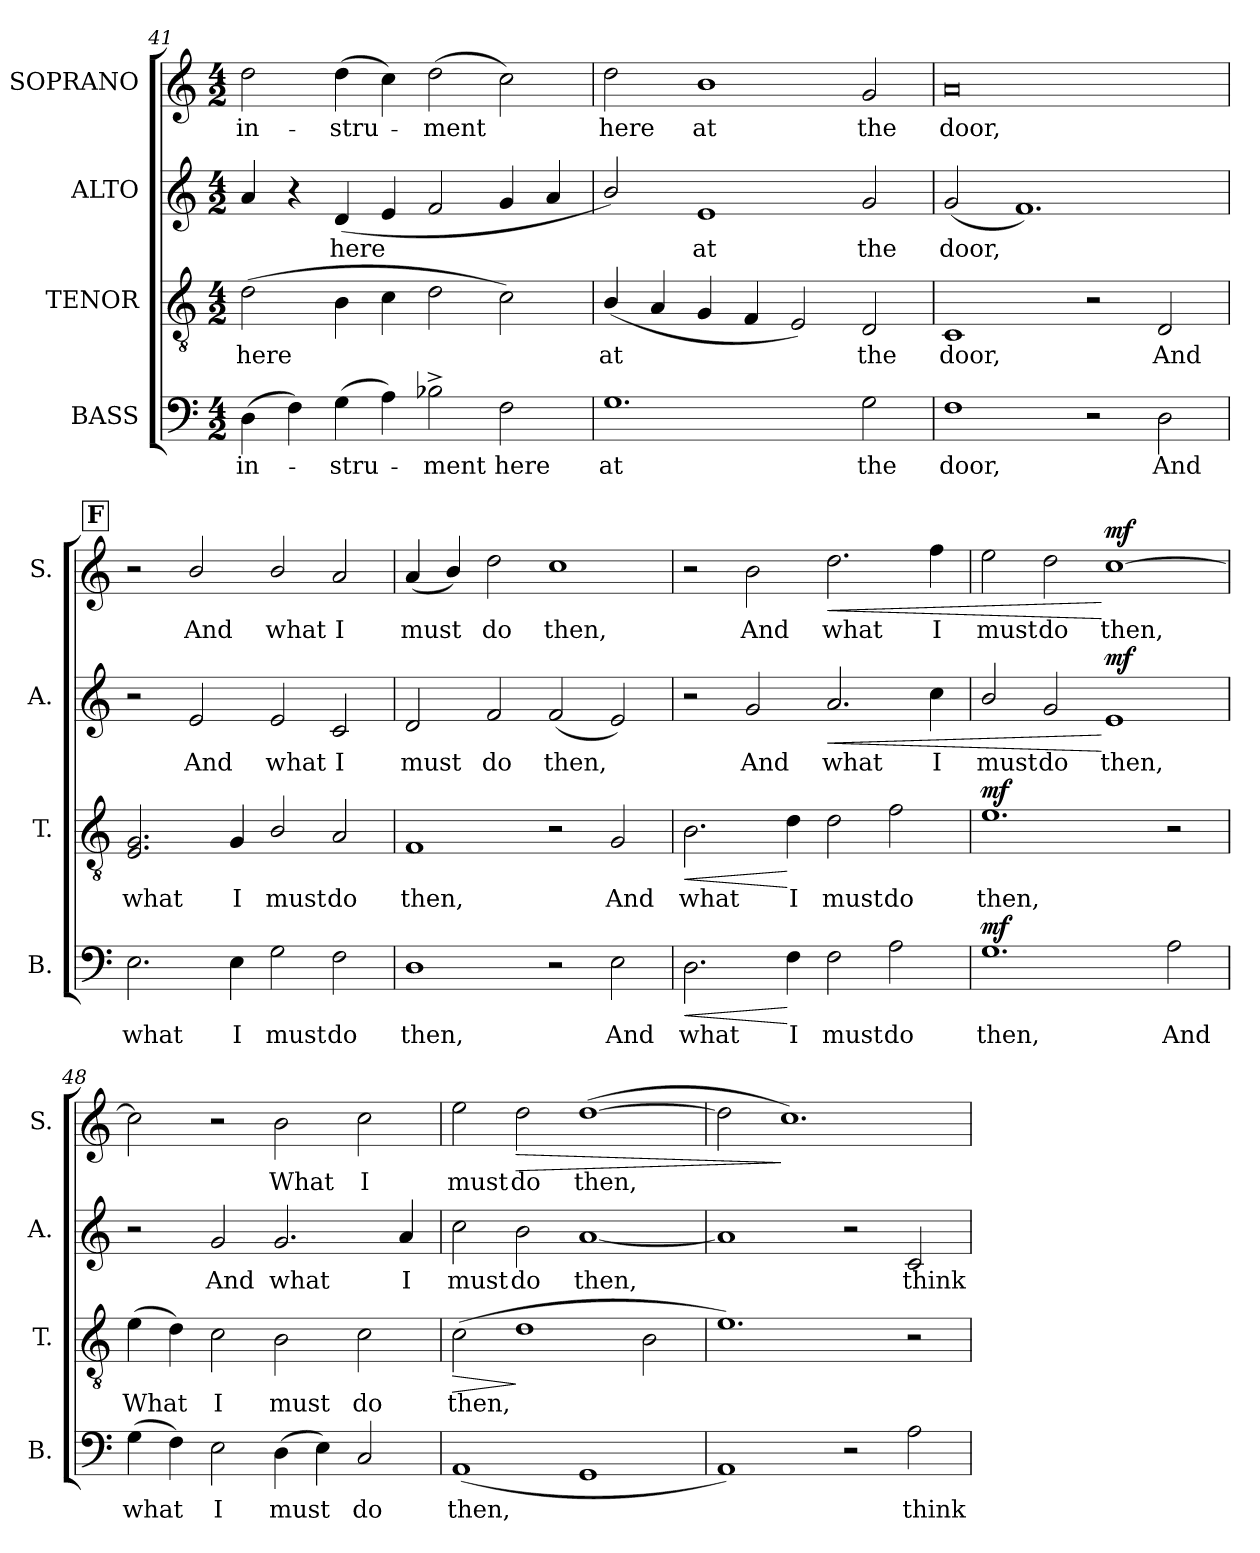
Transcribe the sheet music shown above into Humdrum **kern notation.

**kern	**text	**dynam	**kern	**text	**dynam	**kern	**text	**dynam	**kern	**text	**dynam
*part4	*part4	*part4	*part3	*part3	*part3	*part2	*part2	*part2	*part1	*part1	*part1
*staff4	*staff4	*staff4	*staff3	*staff3	*staff3	*staff2	*staff2	*staff2	*staff1	*staff1	*staff1
*I"BASS	*	*	*I"TENOR	*	*	*I"ALTO	*	*	*I"SOPRANO	*	*
*I'B.	*	*	*I'T.	*	*	*I'A.	*	*	*I'S.	*	*
*clefF4	*	*	*clefGv2	*	*	*clefG2	*	*	*clefG2	*	*
*	*	*	*ITrd7c12	*	*	*	*	*	*	*	*
*k[]	*	*	*k[]	*	*	*k[]	*	*	*k[]	*	*
*C:	*	*	*C:	*	*	*C:	*	*	*C:	*	*
*M4/2	*	*	*M4/2	*	*	*M4/2	*	*	*M4/2	*	*
=41	=41	=41	=41	=41	=41	=41	=41	=41	=41	=41	=41
!	!LO:LY:b	!	!	!LO:LY:b	!	!	!	!	!	!LO:LY:b	!
(>4D\	in-	.	(>2D\	here	.	4a/	.	.	2dd\	in-	.
4F\)	.	.	.	.	.	4r	.	.	.	.	.
!	!LO:LY:b	!	!	!	!	!	!LO:LY:b	!	!	!LO:LY:b	!
(>4G\	-stru-	.	4BB\	.	.	(<4d/	here	.	(>4dd\	-stru-	.
4A\)	.	.	4C\	.	.	4e/	.	.	4cc\)	.	.
!	!LO:LY:b	!	!	!	!	!	!	!	!	!LO:LY:b	!
2B-X^>\	-ment	.	2D\	.	.	2f/	.	.	(>2dd\	-ment	.
!	!LO:LY:b	!	!	!	!	!	!	!	!	!	!
2F\	here	.	2C\)	.	.	4g/	.	.	2cc\)	.	.
.	.	.	.	.	.	4a/	.	.	.	.	.
!!LO:PB:g=z
=42	=42	=42	=42	=42	=42	=42	=42	=42	=42	=42	=42
!	!LO:LY:b	!	!	!LO:LY:b	!	!	!	!	!	!LO:LY:b	!
1.G	at	.	(<4BB/	at	.	2b/)	.	.	2dd\	here	.
.	.	.	4AA/	.	.	.	.	.	.	.	.
!	!	!	!	!	!	!	!LO:LY:b	!	!	!LO:LY:b	!
.	.	.	4GG/	.	.	1e	at	.	1b	at	.
.	.	.	4FF/	.	.	.	.	.	.	.	.
.	.	.	2EE/)	.	.	.	.	.	.	.	.
!	!LO:LY:b	!	!	!LO:LY:b	!	!	!LO:LY:b	!	!	!LO:LY:b	!
2G\	the	.	2DD/	the	.	2g/	the	.	2g/	the	.
=43	=43	=43	=43	=43	=43	=43	=43	=43	=43	=43	=43
!	!LO:LY:b	!	!	!LO:LY:b	!	!	!LO:LY:b	!	!	!LO:LY:b	!
1F	door,	.	1CC	door,	.	(<2g/	door,	.	0a	door,	.
.	.	.	.	.	.	1.f)	.	.	.	.	.
2r	.	.	2r	.	.	.	.	.	.	.	.
!	!LO:LY:b	!	!	!LO:LY:b	!	!	!	!	!	!	!
2D\	And	.	2DD/	And	.	.	.	.	.	.	.
!!LO:REH:place=s1:a:B:fs=19.2:t=F
=44	=44	=44	=44	=44	=44	=44	=44	=44	=44	=44	=44
!	!LO:LY:b	!	!	!LO:LY:b	!	!	!	!	!	!	!
2.E\	what	.	2.EE/ 2.GG/	what	.	2r	.	.	2r	.	.
!	!	!	!	!	!	!	!LO:LY:b	!	!	!LO:LY:b	!
.	.	.	.	.	.	2e/	And	.	2b/	And	.
!	!LO:LY:b	!	!	!LO:LY:b	!	!	!	!	!	!	!
4E\	I	.	4GG/	I	.	.	.	.	.	.	.
!	!LO:LY:b	!	!	!LO:LY:b	!	!	!LO:LY:b	!	!	!LO:LY:b	!
2G\	must	.	2BB/	must	.	2e/	what	.	2b/	what	.
!	!LO:LY:b	!	!	!LO:LY:b	!	!	!LO:LY:b	!	!	!LO:LY:b	!
2F\	do	.	2AA/	do	.	2c/	I	.	2a/	I	.
=45	=45	=45	=45	=45	=45	=45	=45	=45	=45	=45	=45
!	!LO:LY:b	!	!	!LO:LY:b	!	!	!LO:LY:b	!	!	!LO:LY:b	!
1D	then,	.	1FF	then,	.	2d/	must	.	(<4a/	must	.
.	.	.	.	.	.	.	.	.	4b/)	.	.
!	!	!	!	!	!	!	!LO:LY:b	!	!	!LO:LY:b	!
.	.	.	.	.	.	2f/	do	.	2dd\	do	.
!	!	!	!	!	!	!	!LO:LY:b	!	!	!LO:LY:b	!
2r	.	.	2r	.	.	(<2f/	then,	.	1cc	then,	.
!	!LO:LY:b	!	!	!LO:LY:b	!	!	!	!	!	!	!
2E\	And	.	2GG/	And	.	2e/)	.	.	.	.	.
!!LO:LB:g=z
=46	=46	=46	=46	=46	=46	=46	=46	=46	=46	=46	=46
!	!LO:LY:b	!LO:HP:b	!	!LO:LY:b	!LO:HP:b	!	!	!	!	!	!
2.D\	what	<	2.BB\	what	<	2r	.	.	2r	.	.
!	!	!	!	!	!	!	!LO:LY:b	!	!	!LO:LY:b	!
.	.	.	.	.	.	2g/	And	.	2b\	And	.
!	!LO:LY:b	!	!	!LO:LY:b	!	!	!	!	!	!	!
4F\	I	[	4D\	I	[	.	.	.	.	.	.
!	!LO:LY:b	!	!	!LO:LY:b	!	!	!LO:LY:b	!LO:HP:b	!	!LO:LY:b	!LO:HP:b
2F\	must	.	2D\	must	.	2.a/	what	<	2.dd\	what	<
!	!LO:LY:b	!	!	!LO:LY:b	!	!	!	!	!	!	!
2A\	do	.	2F\	do	.	.	.	.	.	.	.
!	!	!	!	!	!	!	!LO:LY:b	!	!	!LO:LY:b	!
.	.	.	.	.	.	4cc\	I	.	4ff\	I	.
=47	=47	=47	=47	=47	=47	=47	=47	=47	=47	=47	=47
!	!LO:LY:b	!LO:DY:a	!	!LO:LY:b	!LO:DY:a	!	!LO:LY:b	!	!	!LO:LY:b	!
1.G	then,	mf	1.E	then,	mf	2b/	must	.	2ee\	must	.
!	!	!	!	!	!	!	!LO:LY:b	!	!	!LO:LY:b	!
.	.	.	.	.	.	2g/	do	.	2dd\	do	.
!	!	!	!	!	!	!	!LO:LY:b	!LO:DY:n=1:a	!	!LO:LY:b	!LO:DY:n=1:a
.	.	.	.	.	.	1e	then,	[ mf	[>1cc	then,	[ mf
!	!LO:LY:b	!	!	!	!	!	!	!	!	!	!
2A\	And	.	2r	.	.	.	.	.	.	.	.
=48	=48	=48	=48	=48	=48	=48	=48	=48	=48	=48	=48
!	!LO:LY:b	!	!	!LO:LY:b	!	!	!	!	!	!	!
(>4G\	what	.	(>4E\	What	.	2r	.	.	2cc\]	.	.
4F\)	.	.	4D\)	.	.	.	.	.	.	.	.
!	!LO:LY:b	!	!	!LO:LY:b	!	!	!LO:LY:b	!	!	!	!
2E\	I	.	2C\	I	.	2g/	And	.	2r	.	.
!	!LO:LY:b	!	!	!LO:LY:b	!	!	!LO:LY:b	!	!	!LO:LY:b	!
(>4D\	must	.	2BB\	must	.	2.g/	what	.	2b\	What	.
4E\)	.	.	.	.	.	.	.	.	.	.	.
!	!LO:LY:b	!	!	!LO:LY:b	!	!	!	!	!	!LO:LY:b	!
2C/	do	.	2C\	do	.	.	.	.	2cc\	I	.
!	!	!	!	!	!	!	!LO:LY:b	!	!	!	!
.	.	.	.	.	.	4a/	I	.	.	.	.
=49	=49	=49	=49	=49	=49	=49	=49	=49	=49	=49	=49
!	!LO:LY:b	!	!	!LO:LY:b	!LO:HP:b	!	!LO:LY:b	!	!	!LO:LY:b	!
(>1AA	then,	.	(>2C\	then,	>	2cc\	must	.	2ee\	must	.
!	!	!	!	!	!	!	!LO:LY:b	!	!	!LO:LY:b	!LO:HP:b
.	.	.	1D	.	]	2b\	do	.	2dd\	do	>
!	!	!	!	!	!	!	!LO:LY:b	!	!	!LO:LY:b	!
1GG	.	.	.	.	.	[<1a	then,	.	(>[>1dd	then,	.
.	.	.	2BB\	.	.	.	.	.	.	.	.
!!LO:PB:g=z
=50	=50	=50	=50	=50	=50	=50	=50	=50	=50	=50	=50
1AA)	.	.	1.E)	.	.	1a]	.	.	2dd\]	.	.
.	.	.	.	.	.	.	.	.	1.cc)	.	]
2r	.	.	.	.	.	2r	.	.	.	.	.
!	!LO:LY:b	!	!	!	!	!	!LO:LY:b	!	!	!	!
2A\	think	.	2r	.	.	2c/	think	.	.	.	.
=	=	=	=	=	=	=	=	=	=	=	=
*-	*-	*-	*-	*-	*-	*-	*-	*-	*-	*-	*-
